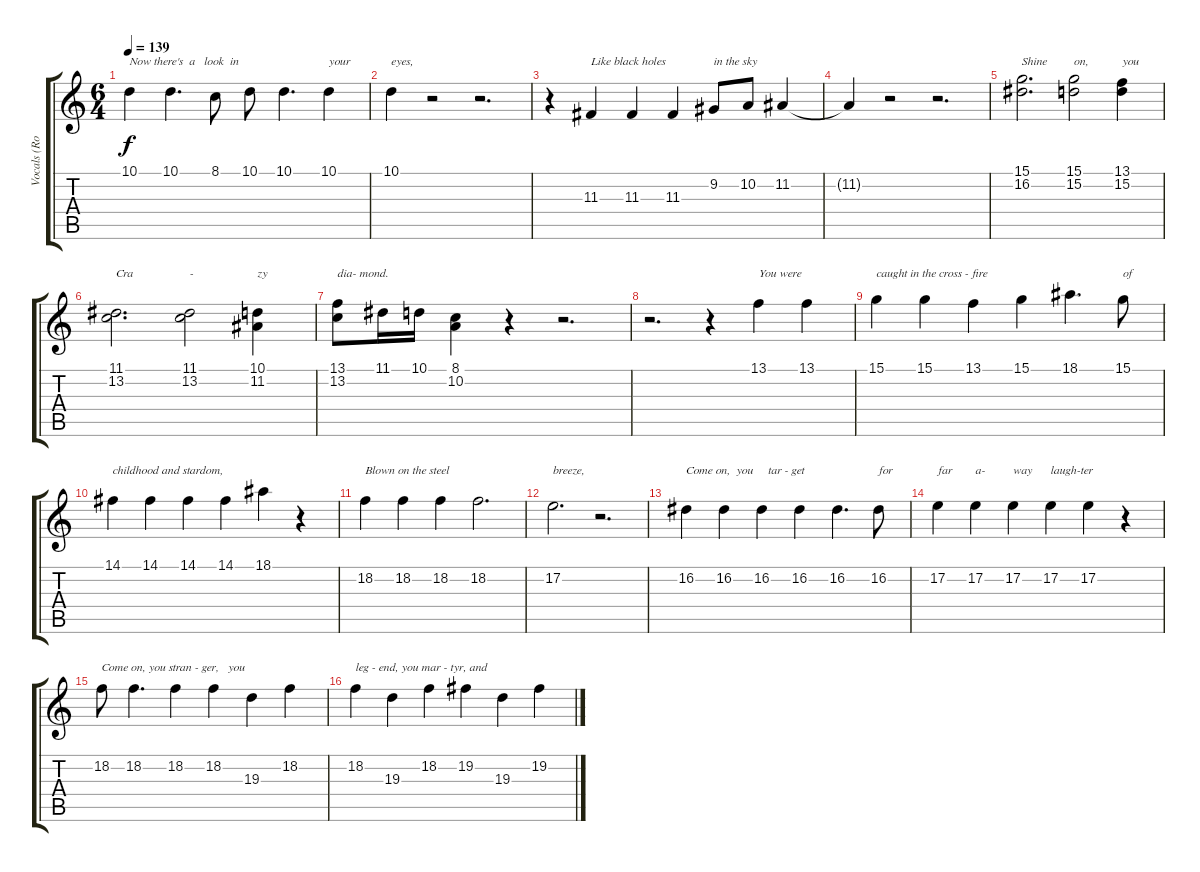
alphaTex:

\track ("Vocals (Roger Waters)" "Vocals (Ro") {instrument voiceoohs}
\staff {score tabs}
\tuning (E4 B3 G3 D3 A2 E2) {hide}
\ts (6 4)
\tempo 139
\clef g2
\ks c
10.1.4{txt "Now there's  a   look  in  " dy f} 10.1.4{d} 8.1.8 10.1.8 10.1.4{d} 10.1.4{txt "your"} |
10.1.4{txt "eyes,"} r.2 r.2{d} |
r.4 11.3.4{txt "Like black holes"} 11.3.4 11.3.4 9.2.8{txt "in the sky"} 10.2.8 11.2.4 |
11.2{t}.4 r.2 r.2{d} |
(15.1 16.2).2{d txt "Shine"} (15.1 15.2).2{txt "on,"} (13.1 15.2).4{txt "you"} |
(11.1 13.2).2{d txt "Cra"} (11.1 13.2).2{txt "-"} (10.1 11.2).4{txt "zy"} |
(13.1 13.2).8{txt "dia- mond."} 11.1.16 10.1.16 (8.1 10.2).4 r.4 r.2{d} |
r.2{d} r.4 13.1.4{txt "You were"} 13.1.4 |
15.1.4{txt "caught in the cross - fire"} 15.1.4 13.1.4 15.1.4 18.1.4{d} 15.1.8{txt "of"} |
14.1.4{txt "childhood and stardom,"} 14.1.4 14.1.4 14.1.4 18.1.4 r.4 |
18.2.4{txt "Blown on the steel"} 18.2.4 18.2.4 18.2.2{d} |
17.2.2{d txt "breeze,"} r.2{d} |
16.2.4{txt "Come on,  you     tar - get"} 16.2.4 16.2.4 16.2.4 16.2.4{d} 16.2.8{txt "for"} |
17.2.4{txt "far"} 17.2.4{txt "a-"} 17.2.4{txt "way"} 17.2.4{txt "laugh-ter"} 17.2.4 r.4 |
18.2.8{txt "Come on, you stran - ger,   you"} 18.2.4{d} 18.2.4 18.2.4 19.3.4 18.2.4 |
18.2.4{txt "leg - end, you mar - tyr, and"} 19.3.4 18.2.4 19.2.4 19.3.4 19.2.4
